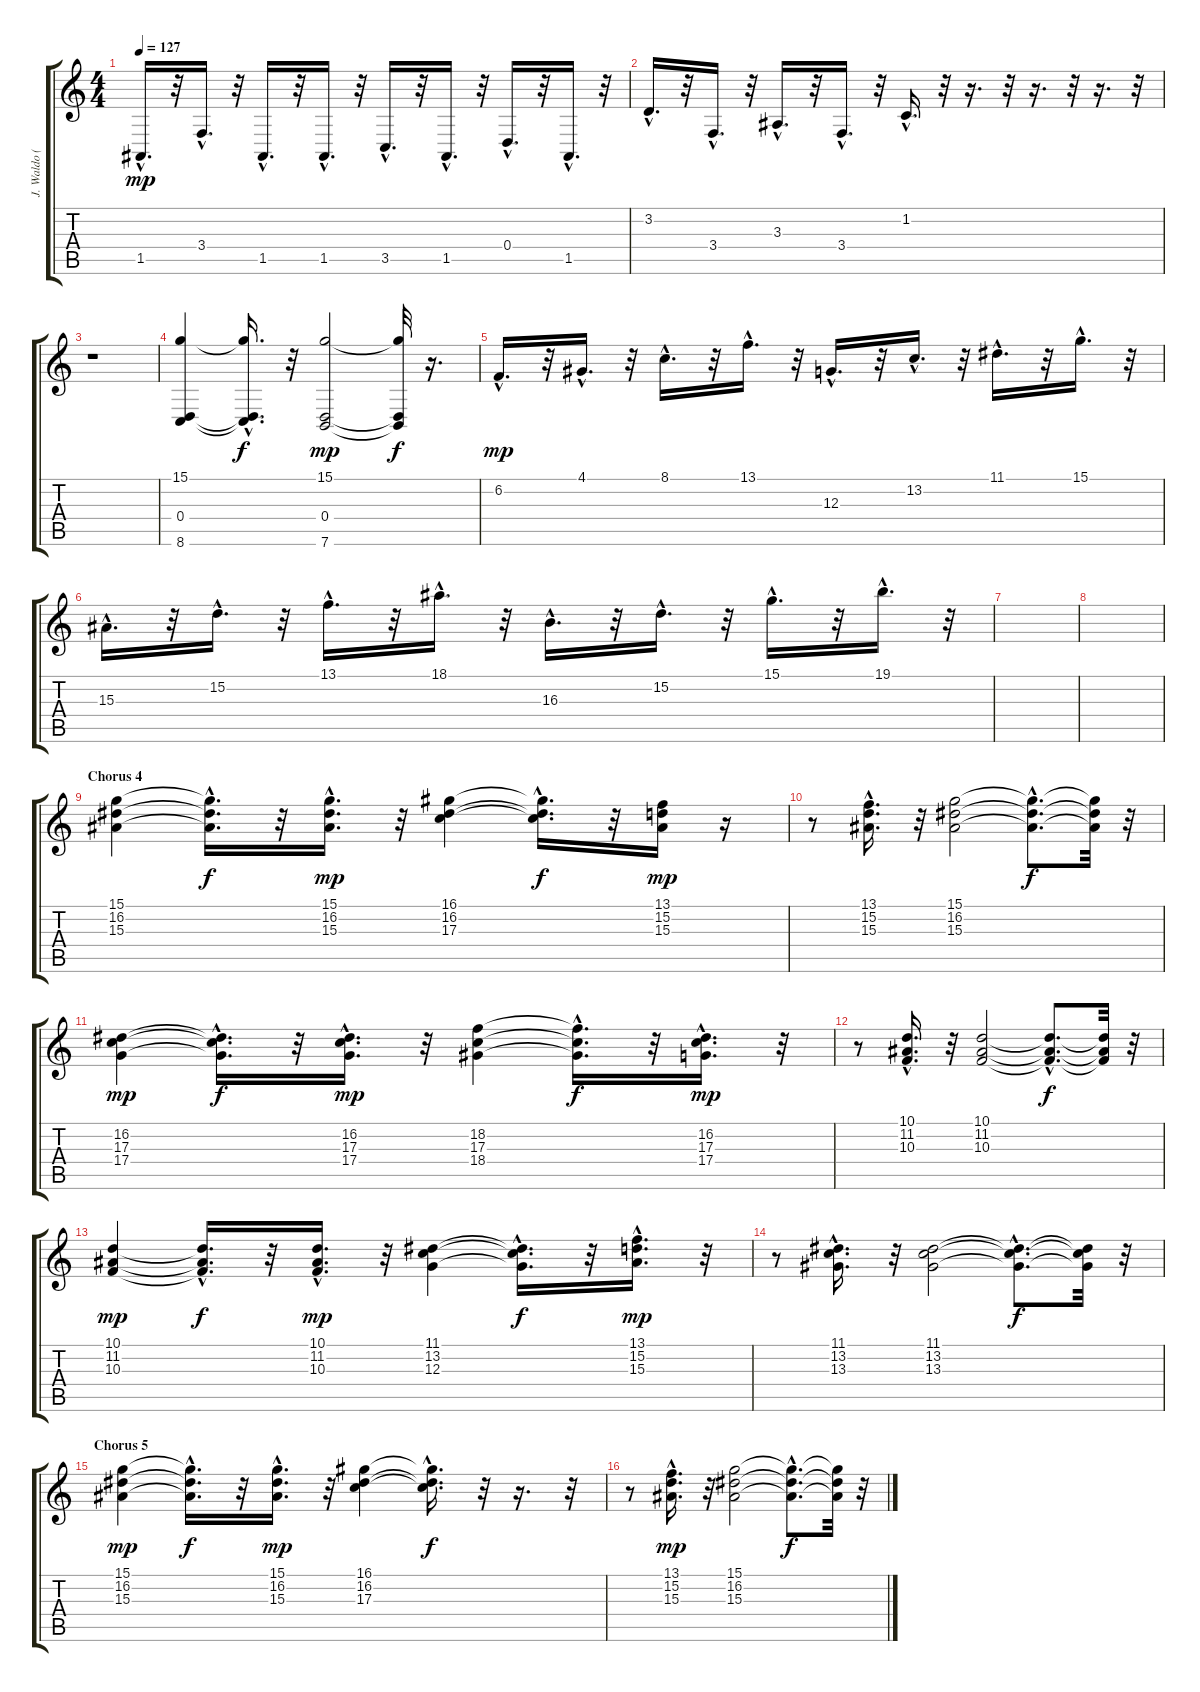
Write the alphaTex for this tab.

\track ("J. Waldo (Center)" "J. Waldo (") {instrument rockorgan}
\staff {score tabs}
\tuning (E4 B3 G3 D3 A2 E2) {hide}
\ts (4 4)
\tempo 127
\clef g2
\ks c
1.5{hac}.16{d dy mp} r.32 3.4{hac}.16{d} r.32 1.5{hac}.16{d} r.32 1.5{hac}.16{d} r.32 3.5{hac}.16{d} r.32 1.5{hac}.16{d} r.32 0.4{hac}.16{d} r.32 1.5{hac}.16{d} r.32 |
3.2{hac}.16{d} r.32 3.4{hac}.16{d} r.32 3.3{hac}.16{d} r.32 3.4{hac}.16{d} r.32 1.2{hac}.16{d} r.32 r.16{d} r.32 r.16{d} r.32 r.16{d} r.32 |
r.1 |
(15.1 0.4 8.6).4{volume 5} (15.1{hac t} 0.4{hac t} 8.6{hac t}).16{d dy f} r.32 (15.1 0.4 7.6).2{dy mp} (15.1{t} 0.4{t} 7.6{t}).32{dy f} r.16{d} |
6.2{hac}.16{d dy mp} r.32 4.1{hac}.16{d} r.32 8.1{hac}.16{d} r.32 13.1{hac}.16{d} r.32 12.3{hac}.16{d} r.32 13.2{hac}.16{d} r.32 11.1{hac}.16{d} r.32 15.1{hac}.16{d} r.32 |
15.3{hac}.16{d} r.32 15.2{hac}.16{d} r.32 13.1{hac}.16{d} r.32 18.1{hac}.16{d} r.32 16.3{hac}.16{d} r.32 15.2{hac}.16{d} r.32 15.1{hac}.16{d} r.32 19.1{hac}.16{d} r.32 |
|
|
\section ("" "Chorus 4")
(15.1 16.2 15.3).4 (15.1{hac t} 16.2{hac t} 15.3{hac t}).16{d dy f} r.32 (15.1{hac} 16.2{hac} 15.3{hac}).16{d dy mp} r.32 (16.1 16.2 17.3).4 (16.1{hac t} 16.2{hac t} 17.3{hac t}).16{d dy f} r.32 (13.1 15.2 15.3).16{dy mp} r.16 |
r.8 (13.1 15.2{hac} 15.3).16{d} r.32 (15.1 16.2 15.3).2 (15.1{hac t} 16.2{hac t} 15.3{hac t}).8{d dy f} (15.1{t} 16.2{t} 15.3{t}).32 r.32 |
(16.2 17.3 17.4).4{dy mp} (16.2{hac t} 17.3{hac t} 17.4{hac t}).16{d dy f} r.32 (16.2{hac} 17.3{hac} 17.4{hac}).16{d dy mp} r.32 (18.2 17.3 18.4).4 (18.2{hac t} 17.3{hac t} 18.4{hac t}).16{d dy f} r.32 (16.2{hac} 17.3 17.4).16{d dy mp} r.32 |
r.8 (10.1 11.2 10.3{hac}).16{d} r.32 (10.1 11.2 10.3).2 (10.1{hac t} 11.2{hac t} 10.3{hac t}).8{d dy f} (10.1{t} 11.2{t} 10.3{t}).32 r.32 |
(10.1 11.2 10.3).4{dy mp} (10.1{hac t} 11.2{hac t} 10.3{hac t}).16{d dy f} r.32 (10.1{hac} 11.2{hac} 10.3{hac}).16{d dy mp} r.32 (11.1 13.2 12.3).4 (11.1{hac t} 13.2{hac t} 12.3{hac t}).16{d dy f} r.32 (13.1 15.2{hac} 15.3).16{d dy mp} r.32 |
r.8 (11.1 13.2{hac} 13.3).16{d} r.32 (11.1 13.2 13.3).2 (11.1{hac t} 13.2{hac t} 13.3{hac t}).8{d dy f} (11.1{t} 13.2{t} 13.3{t}).32 r.32 |
\section ("" "Chorus 5")
(15.1 16.2 15.3).4{dy mp} (15.1{hac t} 16.2{hac t} 15.3{hac t}).16{d dy f} r.32 (15.1{hac} 16.2{hac} 15.3{hac}).16{d dy mp} r.32 (16.1 16.2 17.3).4 (16.1{hac t} 16.2{hac t} 17.3{hac t}).16{d dy f} r.32 r.16{d} r.32 |
r.8 (13.1 15.2{hac} 15.3).16{d dy mp} r.32 (15.1 16.2 15.3).2 (15.1{hac t} 16.2{hac t} 15.3{hac t}).8{d dy f} (15.1{t} 16.2{t} 15.3{t}).32 r.32
